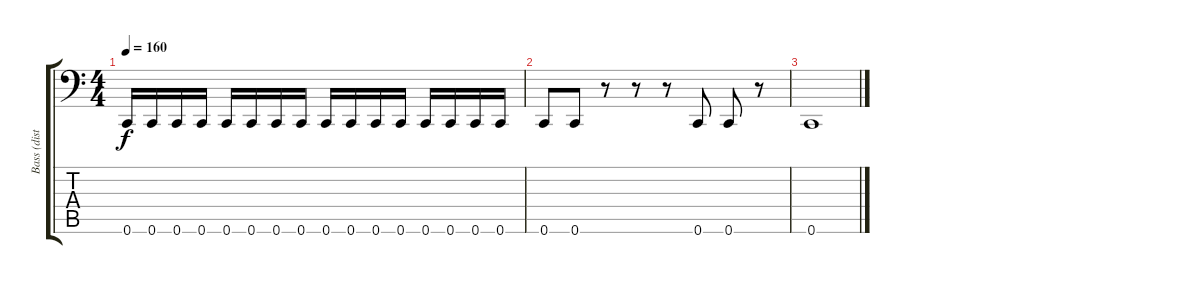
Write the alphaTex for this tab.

\track ("Bass (distortion)" "Bass (dist") {instrument synthbass1}
\staff {score tabs}
\tuning (D3 A2 F2 C2 G1 C1) {hide}
\ts (4 4)
\tempo 160
\clef f4
\ks c
0.6.16{dy f} 0.6.16 0.6.16 0.6.16 0.6.16 0.6.16 0.6.16 0.6.16 0.6.16 0.6.16 0.6.16 0.6.16 0.6.16 0.6.16 0.6.16 0.6.16 |
0.6.8 0.6.8 r.8 r.8 r.8 0.6.8 0.6.8 r.8 |
0.6.1
